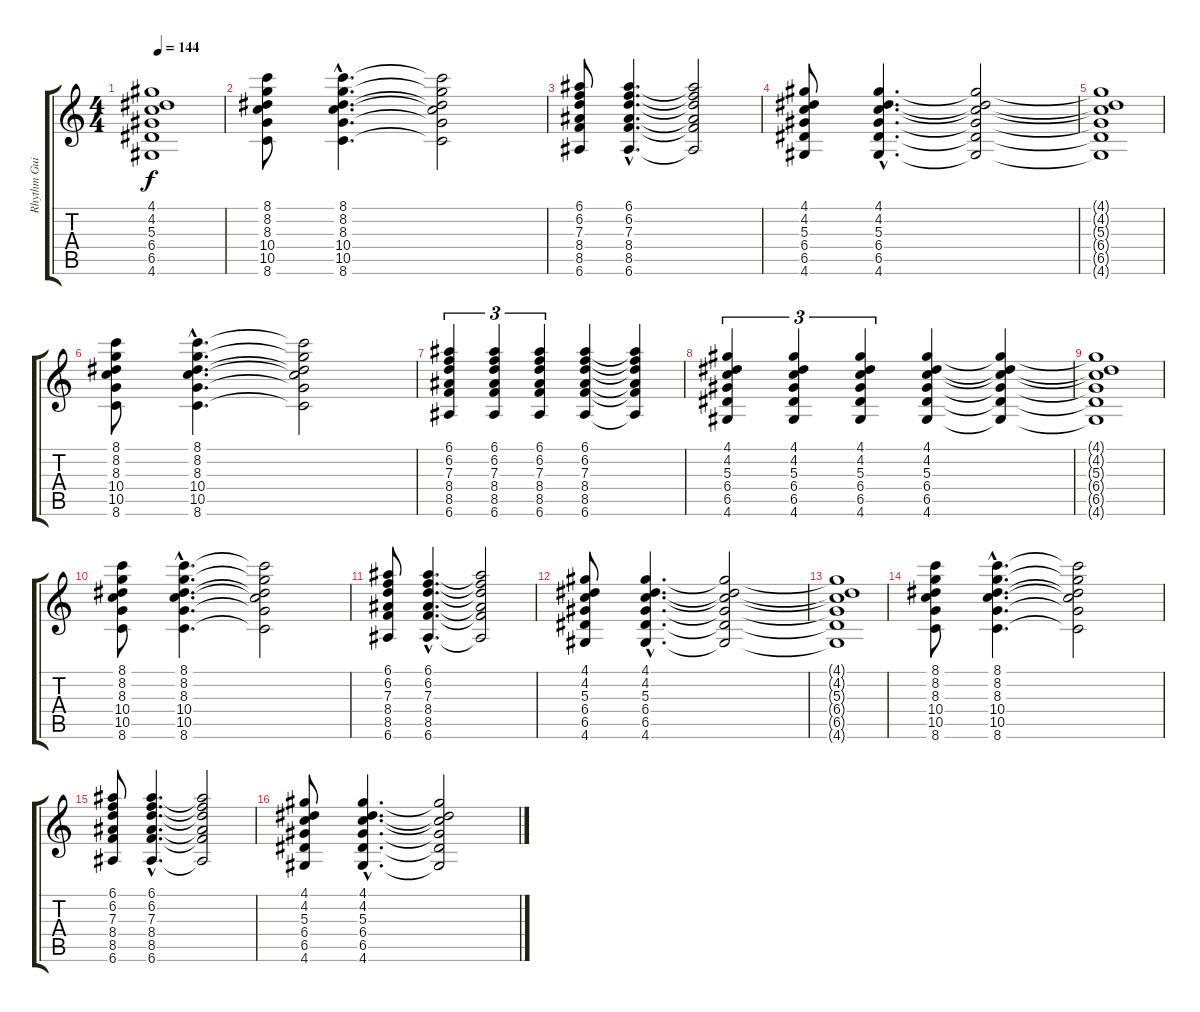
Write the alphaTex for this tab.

\track ("Rhythm Guitar 1" "Rhythm Gui") {instrument distortionguitar}
\staff {score tabs}
\tuning (E4 B3 G3 D3 A2 E2) {hide}
\ts (4 4)
\tempo 144
\clef g2
\ks c
(4.1{t} 4.2{t} 5.3{t} 6.4{t} 6.5{t} 4.6{t}).1{dy f} |
(8.1 8.2 8.3 10.4 10.5 8.6).8{volume 13} (8.1{hac} 8.2{hac} 8.3{hac} 10.4{hac} 10.5{hac} 8.6{hac}).4{d} (8.1{t} 8.2{t} 8.3{t} 10.4{t} 10.5{t} 8.6{t}).2 |
(6.1 6.2 7.3 8.4 8.5 6.6).8 (6.1{hac} 6.2{hac} 7.3{hac} 8.4{hac} 8.5{hac} 6.6{hac}).4{d} (6.1{t} 6.2{t} 7.3{t} 8.4{t} 8.5{t} 6.6{t}).2 |
(4.1 4.2 5.3 6.4 6.5 4.6).8 (4.1{hac} 4.2{hac} 5.3{hac} 6.4{hac} 6.5{hac} 4.6{hac}).4{d} (4.1{t} 4.2{t} 5.3{t} 6.4{t} 6.5{t} 4.6{t}).2 |
(4.1{t} 4.2{t} 5.3{t} 6.4{t} 6.5{t} 4.6{t}).1 |
(8.1 8.2 8.3 10.4 10.5 8.6).8 (8.1{hac} 8.2{hac} 8.3{hac} 10.4{hac} 10.5{hac} 8.6{hac}).4{d} (8.1{t} 8.2{t} 8.3{t} 10.4{t} 10.5{t} 8.6{t}).2 |
(6.1 6.2 7.3 8.4 8.5 6.6).4{tu (3 2)} (6.1 6.2 7.3 8.4 8.5 6.6).4{tu (3 2)} (6.1 6.2 7.3 8.4 8.5 6.6).4{tu (3 2)} (6.1 6.2 7.3 8.4 8.5 6.6).4 (6.1{t} 6.2{t} 7.3{t} 8.4{t} 8.5{t} 6.6{t}).4 |
(4.1 4.2 5.3 6.4 6.5 4.6).4{tu (3 2)} (4.1 4.2 5.3 6.4 6.5 4.6).4{tu (3 2)} (4.1 4.2 5.3 6.4 6.5 4.6).4{tu (3 2)} (4.1 4.2 5.3 6.4 6.5 4.6).4 (4.1{t} 4.2{t} 5.3{t} 6.4{t} 6.5{t} 4.6{t}).4 |
(4.1{t} 4.2{t} 5.3{t} 6.4{t} 6.5{t} 4.6{t}).1 |
(8.1 8.2 8.3 10.4 10.5 8.6).8 (8.1{hac} 8.2{hac} 8.3{hac} 10.4{hac} 10.5{hac} 8.6{hac}).4{d} (8.1{t} 8.2{t} 8.3{t} 10.4{t} 10.5{t} 8.6{t}).2 |
(6.1 6.2 7.3 8.4 8.5 6.6).8 (6.1{hac} 6.2{hac} 7.3{hac} 8.4{hac} 8.5{hac} 6.6{hac}).4{d} (6.1{t} 6.2{t} 7.3{t} 8.4{t} 8.5{t} 6.6{t}).2 |
(4.1 4.2 5.3 6.4 6.5 4.6).8 (4.1{hac} 4.2{hac} 5.3{hac} 6.4{hac} 6.5{hac} 4.6{hac}).4{d} (4.1{t} 4.2{t} 5.3{t} 6.4{t} 6.5{t} 4.6{t}).2 |
(4.1{t} 4.2{t} 5.3{t} 6.4{t} 6.5{t} 4.6{t}).1 |
(8.1 8.2 8.3 10.4 10.5 8.6).8 (8.1{hac} 8.2{hac} 8.3{hac} 10.4{hac} 10.5{hac} 8.6{hac}).4{d} (8.1{t} 8.2{t} 8.3{t} 10.4{t} 10.5{t} 8.6{t}).2 |
(6.1 6.2 7.3 8.4 8.5 6.6).8 (6.1{hac} 6.2{hac} 7.3{hac} 8.4{hac} 8.5{hac} 6.6{hac}).4{d} (6.1{t} 6.2{t} 7.3{t} 8.4{t} 8.5{t} 6.6{t}).2 |
(4.1 4.2 5.3 6.4 6.5 4.6).8 (4.1{hac} 4.2{hac} 5.3{hac} 6.4{hac} 6.5{hac} 4.6{hac}).4{d} (4.1{t} 4.2{t} 5.3{t} 6.4{t} 6.5{t} 4.6{t}).2
